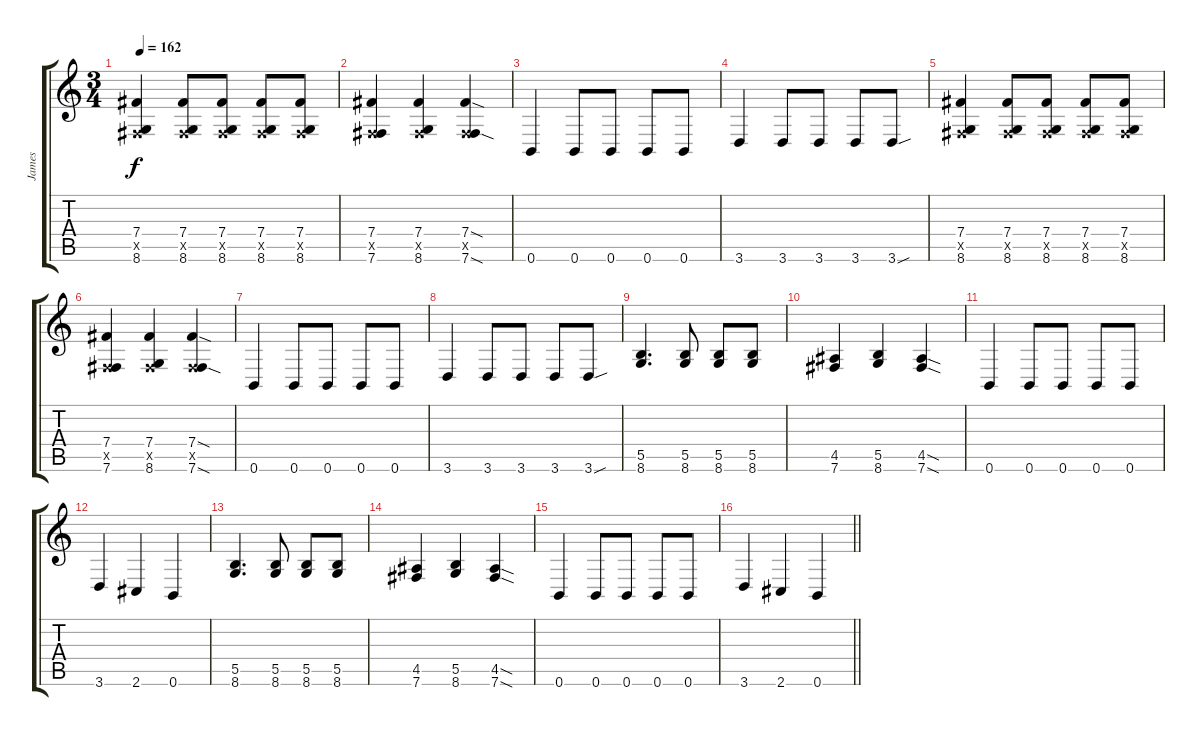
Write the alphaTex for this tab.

\track ("James" "James") {instrument distortionguitar}
\staff {score tabs}
\tuning (Db4 Ab3 E3 B2 Gb2 B1) {hide}
\ts (3 4)
\tempo 162
\clef g2
\ks c
(7.4 0.5{x} 8.6).4{dy f} (7.4 0.5{x} 8.6).8 (7.4 0.5{x} 8.6).8 (7.4 0.5{x} 8.6).8 (7.4 0.5{x} 8.6).8 |
(7.4 0.5{x} 7.6).4 (7.4 0.5{x} 8.6).4 (7.4{sod} 0.5{x} 7.6{sod}).4 |
0.6.4 0.6.8 0.6.8 0.6.8 0.6.8 |
3.6.4 3.6.8 3.6.8 3.6.8 3.6{sou}.8 |
(7.4 0.5{x} 8.6).4 (7.4 0.5{x} 8.6).8 (7.4 0.5{x} 8.6).8 (7.4 0.5{x} 8.6).8 (7.4 0.5{x} 8.6).8 |
(7.4 0.5{x} 7.6).4 (7.4 0.5{x} 8.6).4 (7.4{sod} 0.5{x} 7.6{sod}).4 |
0.6.4 0.6.8 0.6.8 0.6.8 0.6.8 |
3.6.4 3.6.8 3.6.8 3.6.8 3.6{sou}.8 |
(5.5 8.6).4{d} (5.5 8.6).8 (5.5 8.6).8 (5.5 8.6).8 |
(4.5 7.6).4 (5.5 8.6).4 (4.5{sod} 7.6{sod}).4 |
0.6.4 0.6.8 0.6.8 0.6.8 0.6.8 |
3.6.4 2.6.4 0.6.4 |
(5.5 8.6).4{d} (5.5 8.6).8 (5.5 8.6).8 (5.5 8.6).8 |
(4.5 7.6).4 (5.5 8.6).4 (4.5{sod} 7.6{sod}).4 |
0.6.4 0.6.8 0.6.8 0.6.8 0.6.8 |
\barLineRight lightlight
3.6.4 2.6.4 0.6.4
